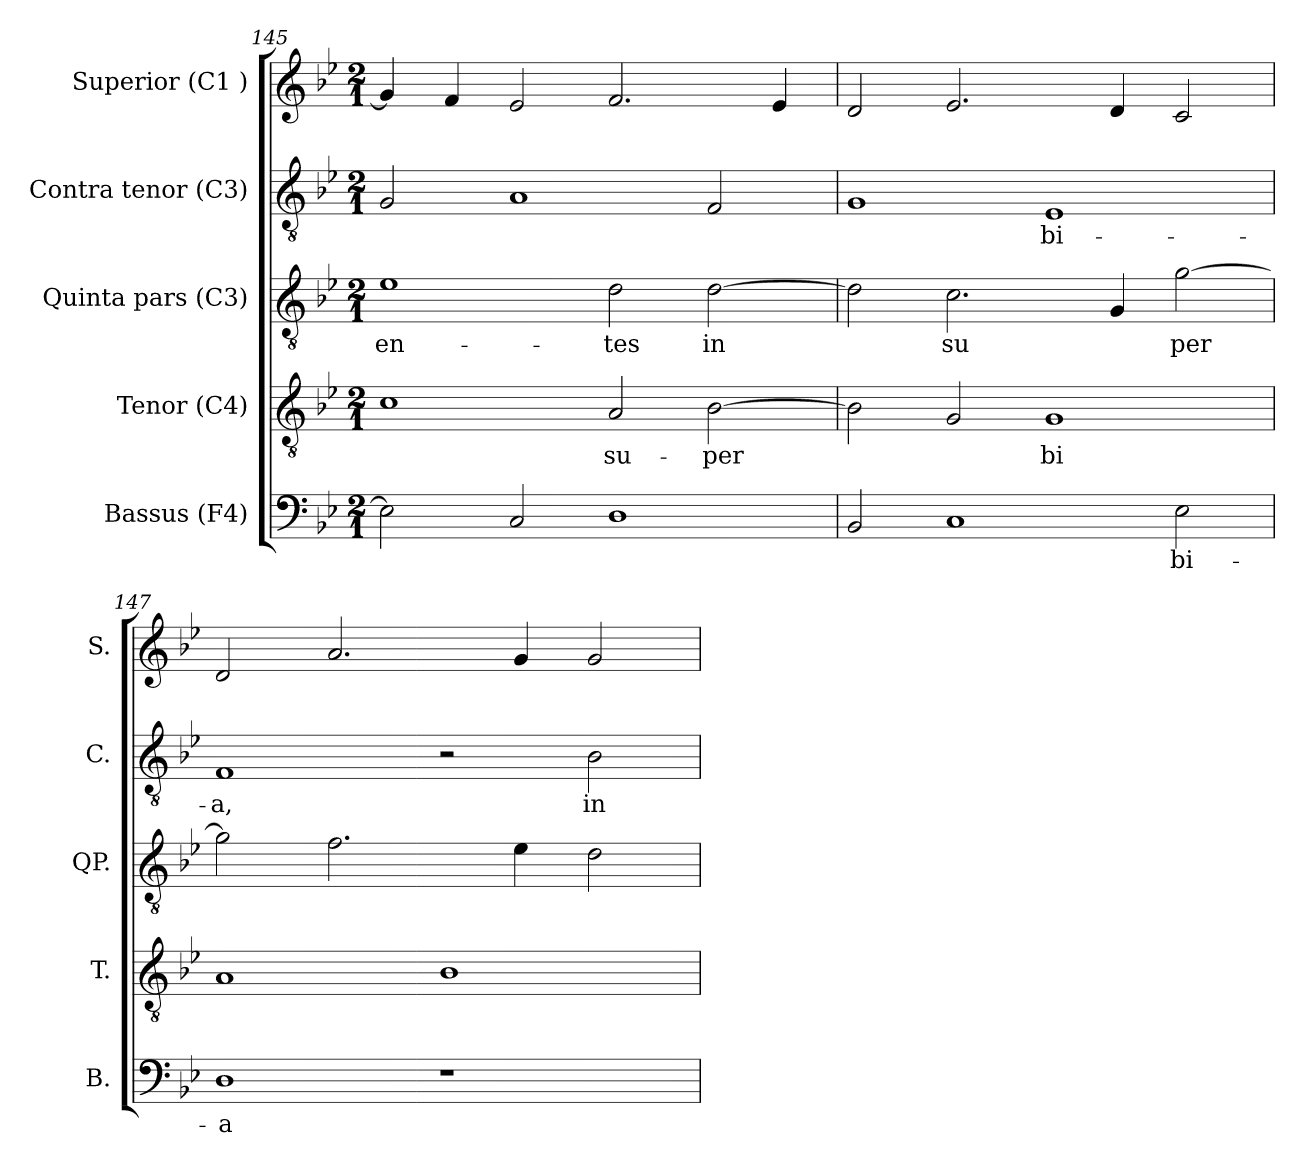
**kern	**text	**kern	**text	**kern	**text	**kern	**text	**kern	**text
*part5	*part5	*part4	*part4	*part3	*part3	*part2	*part2	*part1	*part1
*staff5	*staff5	*staff4	*staff4	*staff3	*staff3	*staff2	*staff2	*staff1	*staff1
*I"Bassus (F4)	*	*I"Tenor (C4)	*	*I"Quinta pars (C3)	*	*I"Contra tenor (C3)	*	*I"Superior (C1 )	*
*I'B.	*	*I'T.	*	*I'QP.	*	*I'C.	*	*I'S.	*
*clefF4	*	*clefGv2	*	*clefGv2	*	*clefGv2	*	*clefG2	*
*k[b-e-]	*	*k[b-e-]	*	*k[b-e-]	*	*k[b-e-]	*	*k[b-e-]	*
*B-:	*	*B-:	*	*B-:	*	*B-:	*	*B-:	*
*M2/1	*	*M2/1	*	*M2/1	*	*M2/1	*	*M2/1	*
=145	=145	=145	=145	=145	=145	=145	=145	=145	=145
!	!LO:LY:b:rj	!	!LO:LY:b:rj	!	!LO:LY:b:rj	!	!LO:LY:b:rj	!	!LO:LY:b:rj
2E-\]	--	1c	.	1e-	-en-	2G/	--	4g/]	--
!	!	!	!	!	!	!	!	!	!LO:LY:b:rj
.	.	.	.	.	.	.	.	4f/	--
!	!LO:LY:b:rj	!	!	!	!	!	!LO:LY:b:rj	!	!LO:LY:b:rj
2C/	--	.	.	.	.	1A	--	2e-/	--
!	!LO:LY:b:rj	!	!LO:LY:b:rj	!	!LO:LY:b:rj	!	!	!	!LO:LY:b:rj
1D	--	2A/	su-	2d\	-tes	.	.	2.f/	--
!	!	!	!LO:LY:b:rj	!	!LO:LY:b:rj	!	!LO:LY:b:rj	!	!
.	.	[>2B-\	-per-	[>2d\	in	2F/	--	.	.
!	!	!	!	!	!	!	!	!	!LO:LY:b:rj
.	.	.	.	.	.	.	.	4e-/	--
=146	=146	=146	=146	=146	=146	=146	=146	=146	=146
!	!LO:LY:b:rj	!	!LO:LY:b:rj	!	!LO:LY:b:rj	!	!LO:LY:b:rj	!	!LO:LY:b:rj
2BB-/	--	2B-\]	--	2d\]	.	1G	--	2d/	--
!	!LO:LY:b:rj	!	!LO:LY:b:rj	!	!LO:LY:b:rj	!	!	!	!LO:LY:b:rj
1C	--	2G/	--	2.c\	su-	.	.	2.e-/	--
!	!	!	!LO:LY:b:rj	!	!	!	!LO:LY:b:rj	!	!
.	.	1G	-bi-	.	.	1E-	-bi-	.	.
!	!	!	!	!	!LO:LY:b:rj	!	!	!	!LO:LY:b:rj
.	.	.	.	4G/	--	.	.	4d/	--
!	!LO:LY:b:rj	!	!	!	!LO:LY:b:rj	!	!	!	!LO:LY:b:rj
2E-\	-bi-	.	.	[>2g\	-per-	.	.	2c/	--
=147	=147	=147	=147	=147	=147	=147	=147	=147	=147
!	!LO:LY:b:rj	!	!LO:LY:b:rj	!	!LO:LY:b:rj	!	!LO:LY:b:rj	!	!LO:LY:b:rj
1D	-a	1A	--	2g\]	--	1F	-a,	2d/	--
!	!	!	!	!	!LO:LY:b:rj	!	!	!	!LO:LY:b:rj
.	.	.	.	2.f\	--	.	.	2.a/	--
!	!	!	!LO:LY:b:rj	!	!	!	!	!	!
1r	.	1B-	--	.	.	2r	.	.	.
!	!	!	!	!	!LO:LY:b:rj	!	!	!	!LO:LY:b:rj
.	.	.	.	4e-\	--	.	.	4g/	--
!	!	!	!	!	!LO:LY:b:rj	!	!LO:LY:b:rj	!	!LO:LY:b:rj
.	.	.	.	2d\	--	2B-\	in	2g/	--
=	=	=	=	=	=	=	=	=	=
*-	*-	*-	*-	*-	*-	*-	*-	*-	*-
